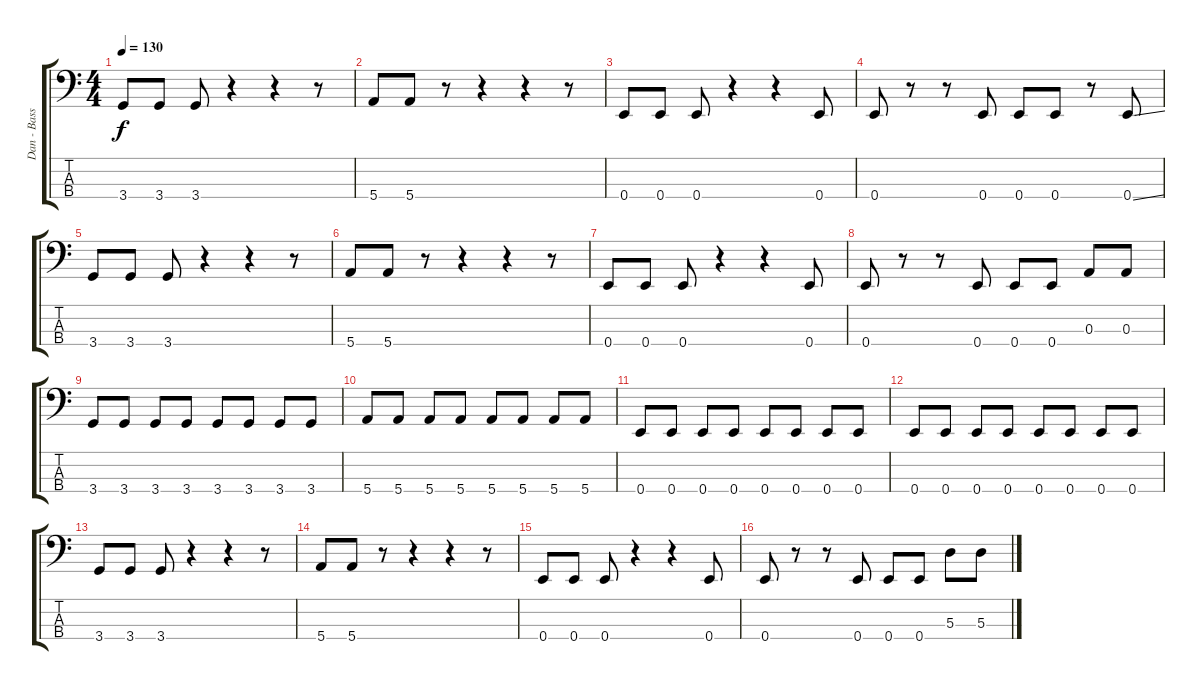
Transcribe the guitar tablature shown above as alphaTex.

\track ("Dan - Bass" "Dan - Bass") {instrument electricbasspick}
\staff {score tabs}
\tuning (G2 D2 A1 E1) {hide}
\ts (4 4)
\tempo 130
\clef f4
\ks c
3.4.8{dy f} 3.4.8 3.4.8 r.4 r.4 r.8 |
5.4.8 5.4.8 r.8 r.4 r.4 r.8 |
0.4.8 0.4.8 0.4.8 r.4 r.4 0.4.8 |
0.4.8 r.8 r.8 0.4.8 0.4.8 0.4.8 r.8 0.4{ss}.8 |
3.4.8 3.4.8 3.4.8 r.4 r.4 r.8 |
5.4.8 5.4.8 r.8 r.4 r.4 r.8 |
0.4.8 0.4.8 0.4.8 r.4 r.4 0.4.8 |
0.4.8 r.8 r.8 0.4.8 0.4.8 0.4.8 0.3.8 0.3.8 |
3.4.8 3.4.8 3.4.8 3.4.8 3.4.8 3.4.8 3.4.8 3.4.8 |
5.4.8 5.4.8 5.4.8 5.4.8 5.4.8 5.4.8 5.4.8 5.4.8 |
0.4.8 0.4.8 0.4.8 0.4.8 0.4.8 0.4.8 0.4.8 0.4.8 |
0.4.8 0.4.8 0.4.8 0.4.8 0.4.8 0.4.8 0.4.8 0.4.8 |
3.4.8 3.4.8 3.4.8 r.4 r.4 r.8 |
5.4.8 5.4.8 r.8 r.4 r.4 r.8 |
0.4.8 0.4.8 0.4.8 r.4 r.4 0.4.8 |
0.4.8 r.8 r.8 0.4.8 0.4.8 0.4.8 5.3.8 5.3.8
